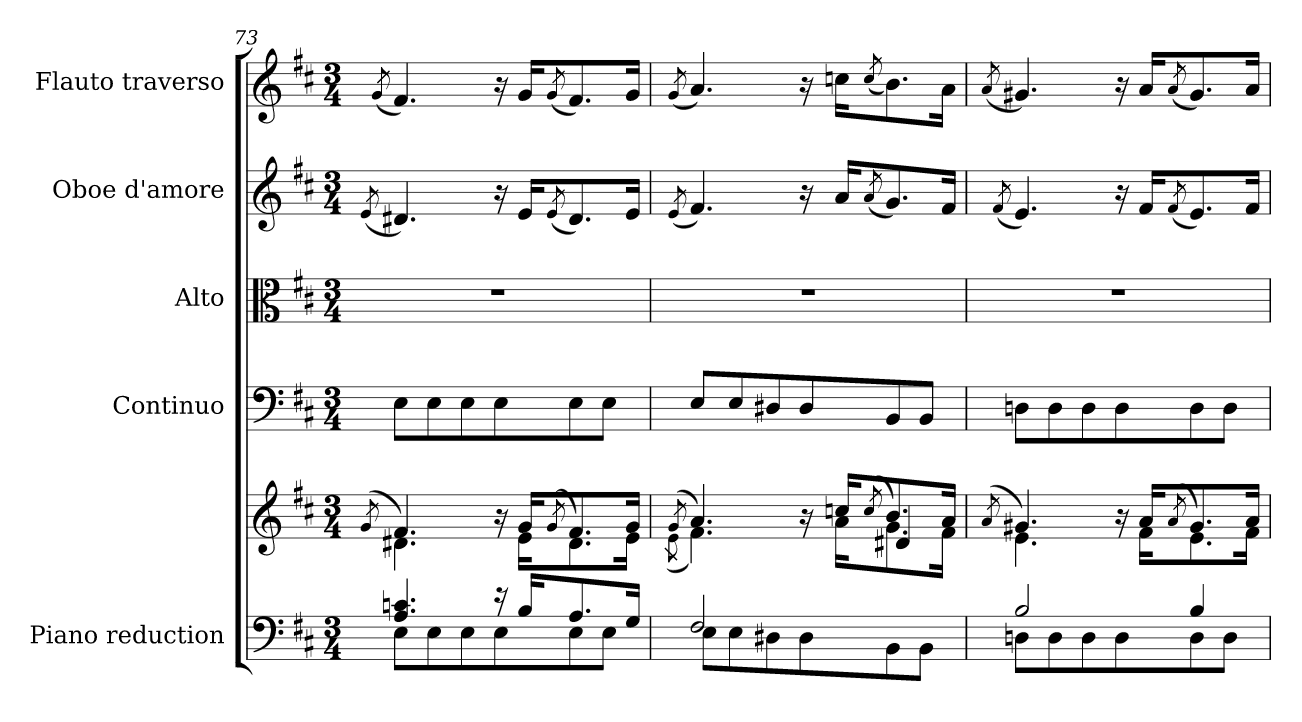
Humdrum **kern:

**kern	**kern	**kern	**kern	**kern	**kern
*part5	*part5	*part4	*part3	*part2	*part1
*staff6	*staff5	*staff4	*staff3	*staff2	*staff1
*I"Piano reduction	*	*I"Continuo	*I"Alto	*I"Oboe d'amore	*I"Flauto traverso
*I'Pno	*	*	*	*I'Ob	*I'Fl
*clefF4	*clefG2	*clefF4	*clefC3	*clefG2	*clefG2
*k[f#c#]	*k[f#c#]	*k[f#c#]	*k[f#c#]	*k[f#c#]	*k[f#c#]
*M3/4	*M3/4	*M3/4	*M3/4	*M3/4	*M3/4
=73	=73	=73	=73	=73	=73
.	(>8qg/	.	.	(8qe/	(8qg/
*^	*^	*	*	*	*
4.A/ 4.cn/	8E\L	4.f#/)	4.d#X\	8E\L	2.r	4.d#X/)	4.f#/)
.	8E\	.	.	8E\	.	.	.
.	8E\	.	.	8E\	.	.	.
16r	8E\	16r	16ryy	8E\	.	16r	16r
16B/KL	.	16g/KL	16e\KL	.	.	16e/KL	16g/KL
.	.	(8qg/	.	.	.	(8qe/	(8qg/
8.A/	8E\	8.f#/)	8.d#\	8E\	.	8.d#/)	8.f#/)
.	8E\J	.	.	8E\J	.	.	.
16G/Jk	.	16g/Jk	16e\Jk	.	.	16e/Jk	16g/Jk
=74	=74	=74	=74	=74	=74	=74	=74
.	.	(>8qg/	(<8qe\	.	.	(8qe/	(8qg/
*	*	*	*^	*	*	*	*
2F#/	8E\L	4.a/)	4.f#\)	2ryy	8E/L	2.r	4.f#/)	4.a/)
.	8E\	.	.	.	8E/	.	.	.
.	8D#X\	.	.	.	8D#X/	.	.	.
.	8D#\	16r	16ryy	.	8D#/	.	16r	16r
.	.	16ccn/KL	16a\KL	.	.	.	16a/KL	16ccn\KL
.	.	(8qcc/	.	.	.	.	(8qa/	(8qcc/
4ryy	8BB\	8.b/)	8.g\	4d#X/	8BB/	.	8.g/)	8.b\)
.	8BB\J	.	.	.	8BB/J	.	.	.
.	.	16a/Jk	16f#\Jk	.	.	.	16f#/Jk	16a\Jk
*	*	*v	*v	*v	*	*	*	*
=75	=75	=75	=75	=75	=75	=75
.	.	(>8qa/	.	.	(8qf#/	(8qa/
*	*	*^	*	*	*	*
2B/	8Dn\L	4.g#X/)	4.e\	8Dn\L	2.r	4.e/)	4.g#X/)
.	8D\	.	.	8D\	.	.	.
.	8D\	.	.	8D\	.	.	.
.	8D\	16r	16ryy	8D\	.	16r	16r
.	.	16a/KL	16f#\KL	.	.	16f#/KL	16a/KL
.	.	(8qa/	.	.	.	(8qf#/	(8qa/
4B/	8D\	8.g#/)	8.e\	8D\	.	8.e/)	8.g#/)
.	8D\J	.	.	8D\J	.	.	.
.	.	16a/Jk	16f#\Jk	.	.	16f#/Jk	16a/Jk
*v	*v	*	*	*	*	*	*
*	*v	*v	*	*	*	*
=	=	=	=	=	=
*-	*-	*-	*-	*-	*-
